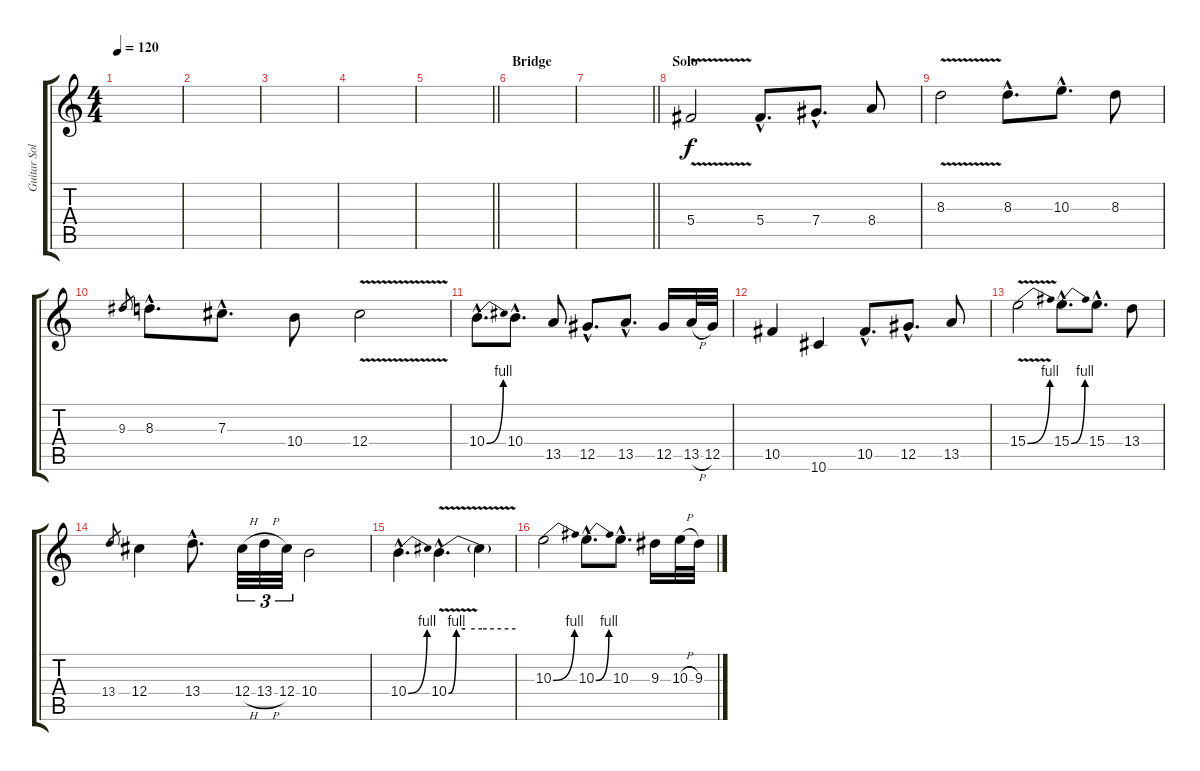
\track ("Guitar Solo" "Guitar Sol") {instrument overdrivenguitar}
\staff {score tabs}
\tuning (Eb4 Bb3 Gb3 Db3 Ab2 Eb2) {hide}
\ts (4 4)
\tempo 120
\clef g2
\ks c
|
|
|
|
\barLineRight lightlight
|
\section ("" "Bridge")
|
\barLineRight lightlight
|
\section ("" "Solo")
5.4{v}.2 5.4{hac}.8{d} 7.4{hac}.8{d} 8.4.8 |
8.3{v}.2 8.3{hac}.8{d} 10.3{hac}.8{d} 8.3.8 |
9.3.8{gr} 8.3{hac}.8{d} 7.3{hac}.8{d} 10.4.8 12.4{v}.2 |
10.4{be (bend 0 0 60 4) hac}.8{d} 10.4{hac}.8{d} 13.5.8 12.5{hac}.8{d} 13.5{hac}.8{d} 12.5.16 13.5{h}.32 12.5.32 |
10.5.4 10.6.4 10.5{hac}.8{d} 12.5{hac}.8{d} 13.5.8 |
15.4{be (bend 0 0 60 4) v}.2 15.4{be (bend 0 0 60 4) hac}.8{d} 15.4{hac}.8{d} 13.4.8 |
13.4.8{gr} 12.4.4 13.4{hac}.8{d} 12.4{h}.32{tu (3 2)} 13.4{h}.32{tu (3 2)} 12.4.32{tu (3 2)} 10.4.2 |
10.4{be (bend 0 0 60 4) hac}.4{d} 10.4{be (custom 0 0 7 4 15 4 30 4 60 4) v hac}.4{d} 10.4{t}.4 |
10.3{be (bend 0 0 60 4)}.2 10.3{be (bend 0 0 60 4) hac}.8{d} 10.3{hac}.8{d} 9.3.16 10.3{h}.32 9.3.32
